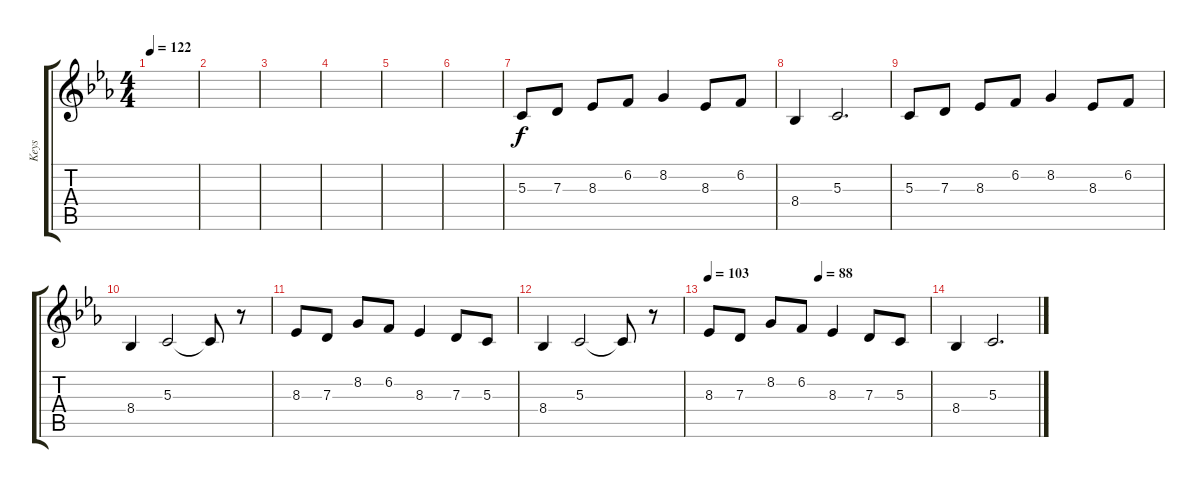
\track ("Keys" "Keys") {instrument brightacousticpiano}
\staff {score tabs}
\tuning (E4 B3 G3 D3 A2 E2) {hide}
\ts (4 4)
\tempo 122
\clef g2
\ks eb
|
|
|
|
|
|
5.3.8 7.3.8 8.3.8 6.2.8 8.2.4 8.3.8 6.2.8 |
8.4.4 5.3.2{d} |
5.3.8 7.3.8 8.3.8 6.2.8 8.2.4 8.3.8 6.2.8 |
8.4.4 5.3.2 5.3{t}.8 r.8 |
8.3.8 7.3.8 8.2.8 6.2.8 8.3.4 7.3.8 5.3.8 |
8.4.4 5.3.2 5.3{t}.8 r.8 |
\tempo 103
\tempo (88 0.5)
8.3.8 7.3.8 8.2.8 6.2.8 8.3.4 7.3.8 5.3.8 |
8.4.4 5.3.2{d}
